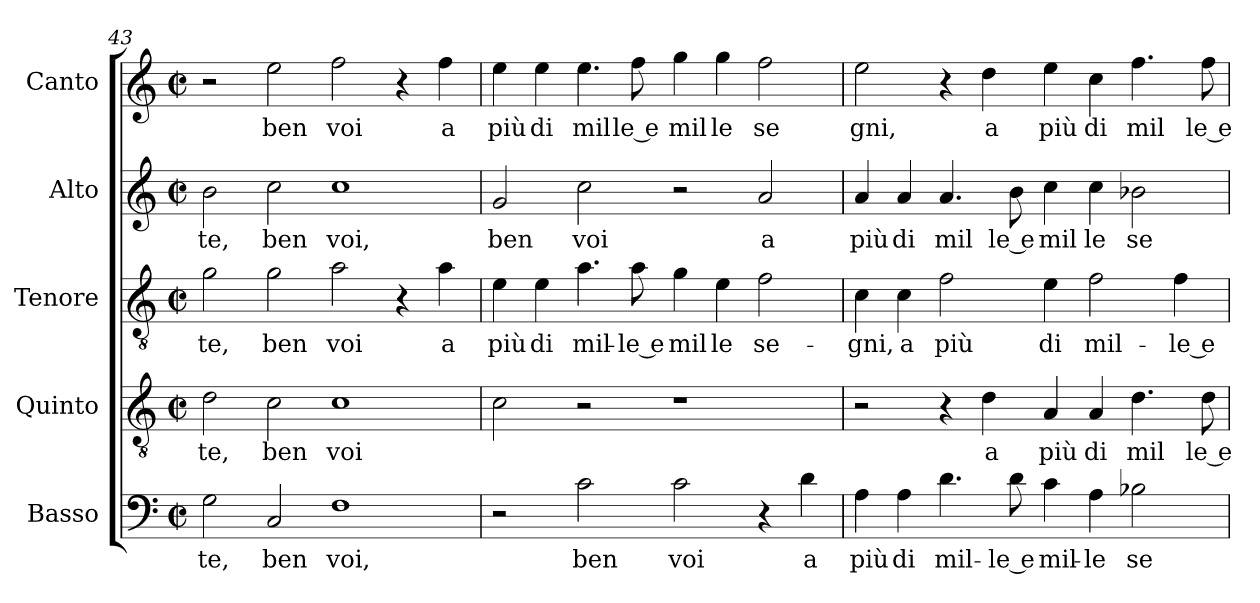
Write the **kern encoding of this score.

**kern	**text	**kern	**text	**kern	**text	**kern	**text	**kern	**text
*part5	*part5	*part4	*part4	*part3	*part3	*part2	*part2	*part1	*part1
*staff5	*staff5	*staff4	*staff4	*staff3	*staff3	*staff2	*staff2	*staff1	*staff1
*I"Basso	*	*I"Quinto	*	*I"Tenore	*	*I"Alto	*	*I"Canto	*
*clefF4	*	*clefGv2	*	*clefGv2	*	*clefG2	*	*clefG2	*
*M2/2	*	*M2/2	*	*M2/2	*	*M2/2	*	*M2/2	*
*met(c|)	*	*met(c|)	*	*met(c|)	*	*met(c|)	*	*met(c|)	*
=43	=43	=43	=43	=43	=43	=43	=43	=43	=43
!	!LO:LY:b:cj	!	!LO:LY:b:cj	!	!LO:LY:b:cj	!	!LO:LY:b:cj	!	!
2G\	te,	2d\	-te,	2g\	te,	2b\	-te,	2r	.
!	!LO:LY:b:cj	!	!LO:LY:b:cj	!	!LO:LY:b:cj	!	!LO:LY:b:cj	!	!LO:LY:b:cj
2C/	ben	2c\	ben	2g\	ben	2cc\	ben	2ee\	ben
!	!LO:LY:b:cj	!	!LO:LY:b:cj	!	!LO:LY:b:cj	!	!LO:LY:b:cj	!	!LO:LY:b:cj
1F	voi,	1c	voi	2a\	voi	1cc	voi,	2ff\	voi
.	.	.	.	4r	.	.	.	4r	.
!	!	!	!	!	!LO:LY:b:cj	!	!	!	!LO:LY:b:cj
.	.	.	.	4a\	a	.	.	4ff\	a
!!LO:LB:g=z
=44	=44	=44	=44	=44	=44	=44	=44	=44	=44
!	!	!	!	!	!LO:LY:b:cj	!	!LO:LY:b:cj	!	!LO:LY:b:cj
2r	.	2c\	.	4e\	più	2g/	ben	4ee\	più
!	!	!	!	!	!LO:LY:b:cj	!	!	!	!LO:LY:b:cj
.	.	.	.	4e\	di	.	.	4ee\	di
!	!LO:LY:b:cj	!	!	!	!LO:LY:b:cj	!	!LO:LY:b:cj	!	!LO:LY:b:cj
2c\	ben	2r	.	4.a\	mil-	2cc\	voi	4.ee\	mil
!	!	!	!	!	!LO:LY:b:rj	!	!	!	!LO:LY:b:rj
.	.	.	.	8a\	-le e	.	.	8ff\	le e
!	!LO:LY:b:cj	!	!	!	!LO:LY:b:cj	!	!	!	!LO:LY:b:cj
2c\	voi	1r	.	4g\	mil	2r	.	4gg\	mil
!	!	!	!	!	!LO:LY:b:cj	!	!	!	!LO:LY:b:cj
.	.	.	.	4e\	le	.	.	4gg\	le
!	!	!	!	!	!LO:LY:b:cj	!	!LO:LY:b:cj	!	!LO:LY:b:cj
4r	.	.	.	2f\	se-	2a/	a	2ff\	se
!	!LO:LY:b:cj	!	!	!	!	!	!	!	!
4d\	a	.	.	.	.	.	.	.	.
=45	=45	=45	=45	=45	=45	=45	=45	=45	=45
!	!LO:LY:b:cj	!	!	!	!LO:LY:b:cj	!	!LO:LY:b:cj	!	!LO:LY:b:cj
4A\	più	2r	.	4c\	-gni,	4a/	più	2ee\	gni,
!	!LO:LY:b:cj	!	!	!	!LO:LY:b:cj	!	!LO:LY:b:cj	!	!
4A\	di	.	.	4c\	a	4a/	di	.	.
!	!LO:LY:b:cj	!	!	!	!LO:LY:b:cj	!	!LO:LY:b:cj	!	!
4.d\	mil-	4r	.	2f\	più	4.a/	mil	4r	.
!	!	!	!LO:LY:b:cj	!	!	!	!	!	!LO:LY:b:cj
.	.	4d\	a	.	.	.	.	4dd\	a
!	!LO:LY:b:rj	!	!	!	!	!	!LO:LY:b:rj	!	!
8d\	-le e	.	.	.	.	8b\	le e	.	.
!	!LO:LY:b:cj	!	!LO:LY:b:cj	!	!LO:LY:b:cj	!	!LO:LY:b:cj	!	!LO:LY:b:cj
4c\	mil-	4A/	più	4e\	di	4cc\	mil	4ee\	più
!	!LO:LY:b:cj	!	!LO:LY:b:cj	!	!LO:LY:b:cj	!	!LO:LY:b:cj	!	!LO:LY:b:cj
4A\	-le	4A/	di	2f\	mil-	4cc\	le	4cc\	di
!	!LO:LY:b:cj	!	!LO:LY:b:cj	!	!	!	!LO:LY:b:cj	!	!LO:LY:b:cj
2B-X\	se-	4.d\	mil	.	.	2b-X\	se	4.ff\	mil
!	!	!	!	!	!LO:LY:b:rj	!	!	!	!
.	.	.	.	(<4f\	-le e	.	.	.	.
!	!	!	!LO:LY:b:rj	!	!	!	!	!	!LO:LY:b:rj
.	.	8d\)	le e	.	.	.	.	8ff\	le e
=	=	=	=	=	=	=	=	=	=
*-	*-	*-	*-	*-	*-	*-	*-	*-	*-
